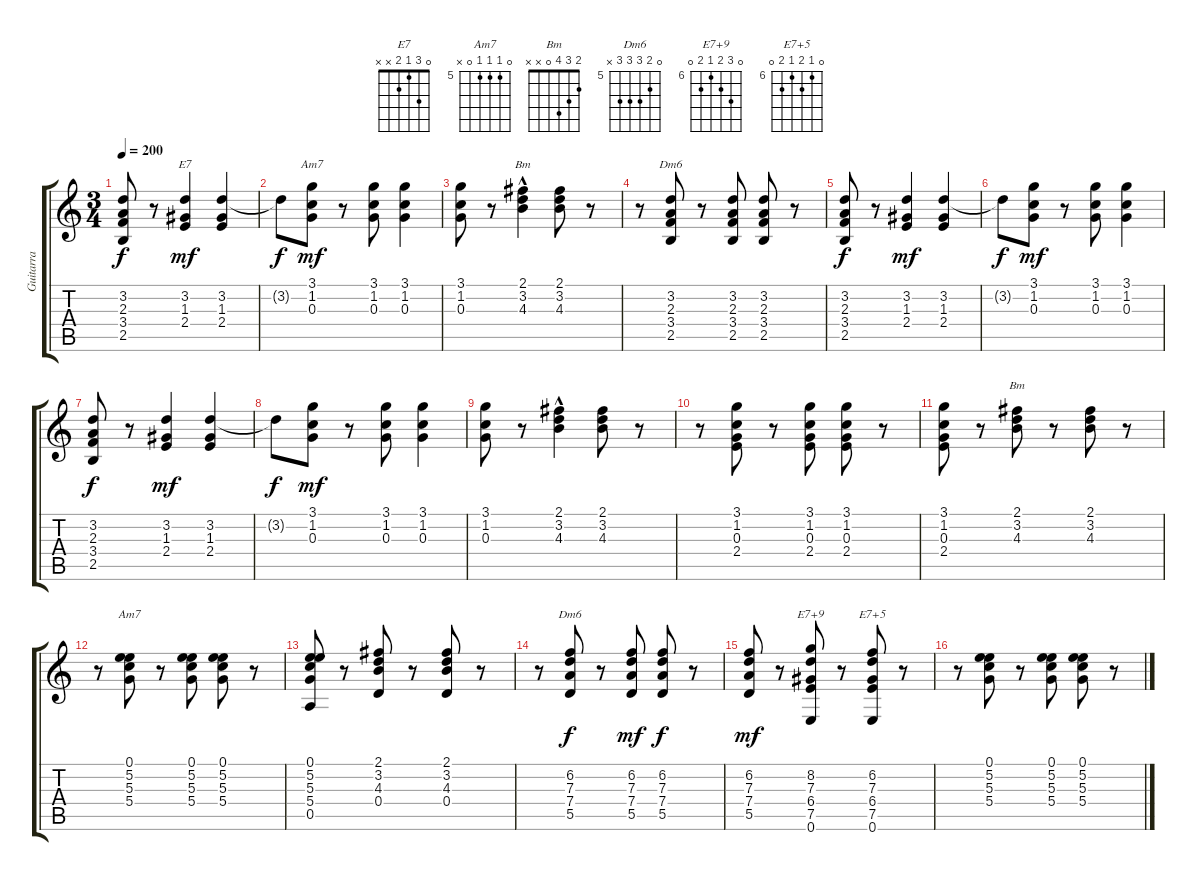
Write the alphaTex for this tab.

\track ("Guitarra" "Guitarra") {instrument acousticguitarnylon}
\staff {score tabs}
\tuning (E4 B3 G3 D3 A2 E2) {hide}
\chord ("E7" 0 3 1 2 x x)
\chord ("Am7" 3 1 0 2 0 x)
\chord ("Bm" 2 3 4 x x x)
\chord ("Dm6" 0 3 2 3 2 0)
\chord ("Bm" 2 3 4 0 x x)
\chord ("Am7" 0 5 5 5 0 x) {firstfret 5}
\chord ("Dm6" 0 6 7 7 7 x) {firstfret 5}
\chord ("E7+9" 0 8 7 6 7 0) {firstfret 6}
\chord ("E7+5" 0 6 7 6 7 0) {firstfret 6}
\ts (3 4)
\tempo 200
\clef g2
\ks c
(3.2 2.3 3.4 2.5).8{dy f} r.8 (3.2 1.3 2.4).4{ch "E7" dy mf} (3.2 1.3 2.4).4 |
3.2{t}.8{dy f} (3.1 1.2 0.3).8{ch "Am7" dy mf} r.8 (3.1 1.2 0.3).8 (3.1 1.2 0.3).4 |
(3.1 1.2 0.3).8 r.8 (2.1 3.2{hac} 4.3).4{ch "Bm"} (2.1 3.2 4.3).8 r.8 |
r.8 (3.2 2.3 3.4 2.5).8{ch "Dm6"} r.8 (3.2 2.3 3.4 2.5).8 (3.2 2.3 3.4 2.5).8 r.8 |
(3.2 2.3 3.4 2.5).8{dy f} r.8 (3.2 1.3 2.4).4{dy mf} (3.2 1.3 2.4).4 |
3.2{t}.8{dy f} (3.1 1.2 0.3).8{dy mf} r.8 (3.1 1.2 0.3).8 (3.1 1.2 0.3).4 |
(3.2 2.3 3.4 2.5).8{dy f} r.8 (3.2 1.3 2.4).4{dy mf} (3.2 1.3 2.4).4 |
3.2{t}.8{dy f} (3.1 1.2 0.3).8{dy mf} r.8 (3.1 1.2 0.3).8 (3.1 1.2 0.3).4 |
(3.1 1.2 0.3).8 r.8 (2.1 3.2{hac} 4.3).4 (2.1 3.2 4.3).8 r.8 |
r.8 (3.1 1.2 0.3 2.4).8 r.8 (3.1 1.2 0.3 2.4).8 (3.1 1.2 0.3 2.4).8 r.8 |
(3.1 1.2 0.3 2.4).8 r.8 (2.1 3.2 4.3).8{ch "Bm"} r.8 (2.1 3.2 4.3).8 r.8 |
r.8 (0.1 5.2 5.3 5.4).8{ch "Am7"} r.8 (0.1 5.2 5.3 5.4).8 (0.1 5.2 5.3 5.4).8 r.8 |
(0.1 5.2 5.3 5.4 0.5).8 r.8 (2.1 3.2 4.3 0.4).8 r.8 (2.1 3.2 4.3 0.4).8 r.8 |
r.8 (6.2 7.3 7.4 5.5).8{ch "Dm6" dy f} r.8 (6.2 7.3 7.4 5.5).8{dy mf} (6.2 7.3 7.4 5.5).8{dy f} r.8 |
(6.2 7.3 7.4 5.5).8{dy mf} r.8 (8.2 7.3 6.4 7.5 0.6).8{ch "E7+9"} r.8 (6.2 7.3 6.4 7.5 0.6).8{ch "E7+5"} r.8 |
r.8 (0.1 5.2 5.3 5.4).8 r.8 (0.1 5.2 5.3 5.4).8 (0.1 5.2 5.3 5.4).8 r.8
